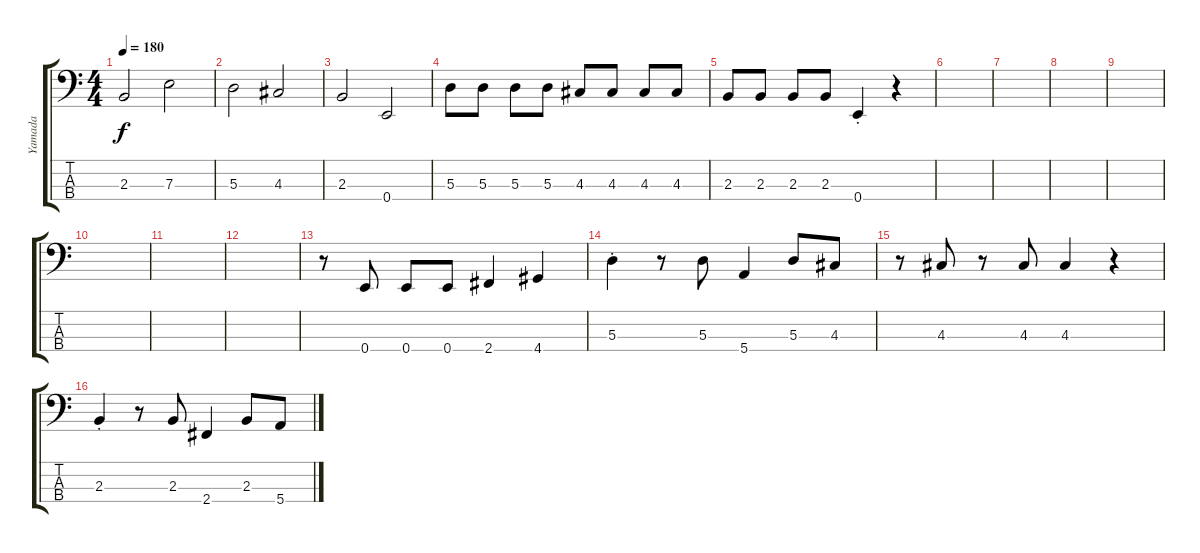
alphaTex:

\track ("Yamada" "Yamada") {instrument electricbasspick}
\staff {score tabs}
\tuning (G2 D2 A1 E1) {hide}
\ts (4 4)
\tempo 180
\clef f4
\ks c
2.3.2{dy f} 7.3.2 |
5.3.2 4.3.2 |
2.3.2 0.4.2 |
5.3.8 5.3.8 5.3.8 5.3.8 4.3.8 4.3.8 4.3.8 4.3.8 |
2.3.8 2.3.8 2.3.8 2.3.8 0.4{st}.4 r.4 |
|
|
|
|
|
|
|
r.8 0.4.8 0.4.8 0.4.8 2.4.4 4.4.4 |
5.3{st}.4 r.8 5.3.8 5.4.4 5.3.8 4.3.8 |
r.8 4.3.8 r.8 4.3.8 4.3.4 r.4 |
2.3{st}.4 r.8 2.3.8 2.4.4 2.3.8 5.4.8
